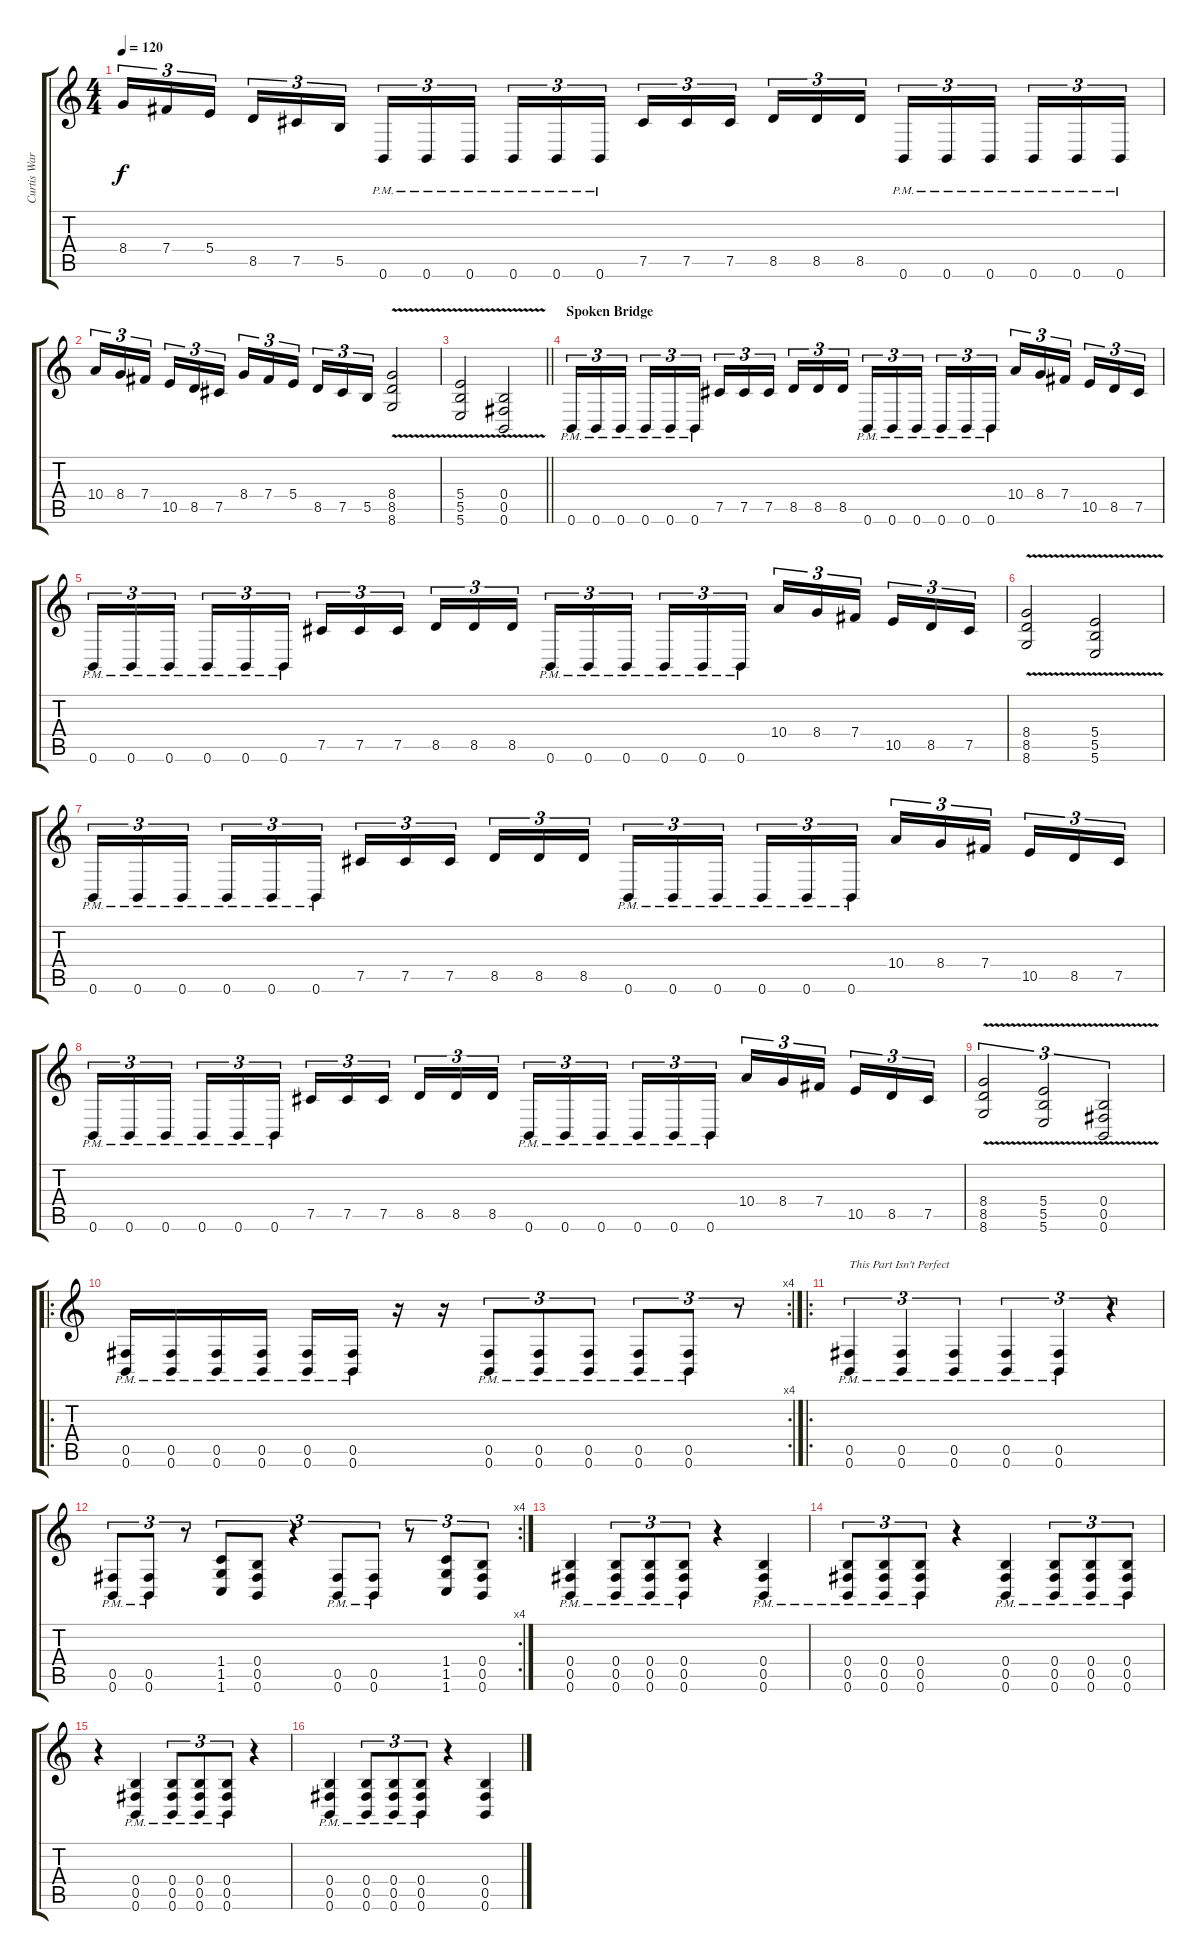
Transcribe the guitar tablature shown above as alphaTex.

\track ("Curtis Ward" "Curtis War") {instrument distortionguitar}
\staff {score tabs}
\tuning (Db4 Ab3 E3 B2 Gb2 B1) {hide}
\ts (4 4)
\tempo 120
\clef g2
\ks c
8.4.16{tu (3 2) dy f} 7.4.16{tu (3 2)} 5.4.16{tu (3 2) beam splitsecondary} 8.5.16{tu (3 2)} 7.5.16{tu (3 2)} 5.5.16{tu (3 2)} 0.6{pm}.16{tu (3 2)} 0.6{pm}.16{tu (3 2)} 0.6{pm}.16{tu (3 2) beam splitsecondary} 0.6{pm}.16{tu (3 2)} 0.6{pm}.16{tu (3 2)} 0.6{pm}.16{tu (3 2)} 7.5.16{tu (3 2)} 7.5.16{tu (3 2)} 7.5.16{tu (3 2) beam splitsecondary} 8.5.16{tu (3 2)} 8.5.16{tu (3 2)} 8.5.16{tu (3 2)} 0.6{pm}.16{tu (3 2)} 0.6{pm}.16{tu (3 2)} 0.6{pm}.16{tu (3 2) beam splitsecondary} 0.6{pm}.16{tu (3 2)} 0.6{pm}.16{tu (3 2)} 0.6{pm}.16{tu (3 2)} |
10.4.16{tu (3 2)} 8.4.16{tu (3 2)} 7.4.16{tu (3 2) beam splitsecondary} 10.5.16{tu (3 2)} 8.5.16{tu (3 2)} 7.5.16{tu (3 2)} 8.4.16{tu (3 2)} 7.4.16{tu (3 2)} 5.4.16{tu (3 2) beam splitsecondary} 8.5.16{tu (3 2)} 7.5.16{tu (3 2)} 5.5.16{tu (3 2)} (8.4 8.5{v} 8.6).2 |
\barLineRight lightlight
(5.4 5.5{v} 5.6).2 (0.4 0.5{v} 0.6).2 |
\section ("" "Spoken Bridge")
0.6{pm}.16{tu (3 2)} 0.6{pm}.16{tu (3 2)} 0.6{pm}.16{tu (3 2) beam splitsecondary} 0.6{pm}.16{tu (3 2)} 0.6{pm}.16{tu (3 2)} 0.6{pm}.16{tu (3 2)} 7.5.16{tu (3 2)} 7.5.16{tu (3 2)} 7.5.16{tu (3 2) beam splitsecondary} 8.5.16{tu (3 2)} 8.5.16{tu (3 2)} 8.5.16{tu (3 2)} 0.6{pm}.16{tu (3 2)} 0.6{pm}.16{tu (3 2)} 0.6{pm}.16{tu (3 2) beam splitsecondary} 0.6{pm}.16{tu (3 2)} 0.6{pm}.16{tu (3 2)} 0.6{pm}.16{tu (3 2)} 10.4.16{tu (3 2)} 8.4.16{tu (3 2)} 7.4.16{tu (3 2) beam splitsecondary} 10.5.16{tu (3 2)} 8.5.16{tu (3 2)} 7.5.16{tu (3 2)} |
0.6{pm}.16{tu (3 2)} 0.6{pm}.16{tu (3 2)} 0.6{pm}.16{tu (3 2) beam splitsecondary} 0.6{pm}.16{tu (3 2)} 0.6{pm}.16{tu (3 2)} 0.6{pm}.16{tu (3 2)} 7.5.16{tu (3 2)} 7.5.16{tu (3 2)} 7.5.16{tu (3 2) beam splitsecondary} 8.5.16{tu (3 2)} 8.5.16{tu (3 2)} 8.5.16{tu (3 2)} 0.6{pm}.16{tu (3 2)} 0.6{pm}.16{tu (3 2)} 0.6{pm}.16{tu (3 2) beam splitsecondary} 0.6{pm}.16{tu (3 2)} 0.6{pm}.16{tu (3 2)} 0.6{pm}.16{tu (3 2)} 10.4.16{tu (3 2)} 8.4.16{tu (3 2)} 7.4.16{tu (3 2) beam splitsecondary} 10.5.16{tu (3 2)} 8.5.16{tu (3 2)} 7.5.16{tu (3 2)} |
(8.4 8.5 8.6{v}).2 (5.4 5.5 5.6{v}).2 |
0.6{pm}.16{tu (3 2)} 0.6{pm}.16{tu (3 2)} 0.6{pm}.16{tu (3 2) beam splitsecondary} 0.6{pm}.16{tu (3 2)} 0.6{pm}.16{tu (3 2)} 0.6{pm}.16{tu (3 2)} 7.5.16{tu (3 2)} 7.5.16{tu (3 2)} 7.5.16{tu (3 2) beam splitsecondary} 8.5.16{tu (3 2)} 8.5.16{tu (3 2)} 8.5.16{tu (3 2)} 0.6{pm}.16{tu (3 2)} 0.6{pm}.16{tu (3 2)} 0.6{pm}.16{tu (3 2) beam splitsecondary} 0.6{pm}.16{tu (3 2)} 0.6{pm}.16{tu (3 2)} 0.6{pm}.16{tu (3 2)} 10.4.16{tu (3 2)} 8.4.16{tu (3 2)} 7.4.16{tu (3 2) beam splitsecondary} 10.5.16{tu (3 2)} 8.5.16{tu (3 2)} 7.5.16{tu (3 2)} |
0.6{pm}.16{tu (3 2)} 0.6{pm}.16{tu (3 2)} 0.6{pm}.16{tu (3 2) beam splitsecondary} 0.6{pm}.16{tu (3 2)} 0.6{pm}.16{tu (3 2)} 0.6{pm}.16{tu (3 2)} 7.5.16{tu (3 2)} 7.5.16{tu (3 2)} 7.5.16{tu (3 2) beam splitsecondary} 8.5.16{tu (3 2)} 8.5.16{tu (3 2)} 8.5.16{tu (3 2)} 0.6{pm}.16{tu (3 2)} 0.6{pm}.16{tu (3 2)} 0.6{pm}.16{tu (3 2) beam splitsecondary} 0.6{pm}.16{tu (3 2)} 0.6{pm}.16{tu (3 2)} 0.6{pm}.16{tu (3 2)} 10.4.16{tu (3 2)} 8.4.16{tu (3 2)} 7.4.16{tu (3 2) beam splitsecondary} 10.5.16{tu (3 2)} 8.5.16{tu (3 2)} 7.5.16{tu (3 2)} |
(8.4{v} 8.5 8.6).2{tu (3 2)} (5.4{v} 5.5 5.6).2{tu (3 2)} (0.4{v} 0.5 0.6).2{tu (3 2)} |
\ro
\rc 4
(0.5 0.6{pm}).16 (0.5 0.6{pm}).16 (0.5 0.6{pm}).16 (0.5 0.6{pm}).16 (0.5 0.6{pm}).16 (0.5 0.6{pm}).16 r.16 r.16 (0.5 0.6{pm}).8{tu (3 2)} (0.5 0.6{pm}).8{tu (3 2)} (0.5 0.6{pm}).8{tu (3 2)} (0.5 0.6{pm}).8{tu (3 2)} (0.5 0.6{pm}).8{tu (3 2)} r.8{tu (3 2)} |
\ro
(0.5 0.6{pm}).4{tu (3 2) txt "This Part Isn't Perfect"} (0.5 0.6{pm}).4{tu (3 2)} (0.5 0.6{pm}).4{tu (3 2)} (0.5 0.6{pm}).4{tu (3 2)} (0.5 0.6{pm}).4{tu (3 2)} r.4{tu (3 2)} |
\rc 4
(0.5{pm} 0.6{pm}).8{tu (3 2)} (0.5{pm} 0.6{pm}).8{tu (3 2)} r.8{tu (3 2)} (1.4 1.5 1.6).8{tu (3 2)} (0.4 0.5 0.6).8{tu (3 2)} r.4{tu (3 2)} (0.5{pm} 0.6{pm}).8{tu (3 2)} (0.5{pm} 0.6{pm}).8{tu (3 2)} r.8{tu (3 2)} (1.4 1.5 1.6).8{tu (3 2)} (0.4 0.5 0.6).8{tu (3 2)} |
(0.4{pm} 0.5{pm} 0.6{pm}).4 (0.4{pm} 0.5{pm} 0.6{pm}).8{tu (3 2)} (0.4{pm} 0.5{pm} 0.6{pm}).8{tu (3 2)} (0.4{pm} 0.5{pm} 0.6{pm}).8{tu (3 2)} r.4 (0.4{pm} 0.5{pm} 0.6{pm}).4 |
(0.4{pm} 0.5{pm} 0.6{pm}).8{tu (3 2)} (0.4{pm} 0.5{pm} 0.6{pm}).8{tu (3 2)} (0.4{pm} 0.5{pm} 0.6{pm}).8{tu (3 2)} r.4 (0.4{pm} 0.5{pm} 0.6{pm}).4 (0.4{pm} 0.5{pm} 0.6{pm}).8{tu (3 2)} (0.4{pm} 0.5{pm} 0.6{pm}).8{tu (3 2)} (0.4{pm} 0.5{pm} 0.6{pm}).8{tu (3 2)} |
r.4 (0.4{pm} 0.5{pm} 0.6{pm}).4 (0.4{pm} 0.5{pm} 0.6{pm}).8{tu (3 2)} (0.4{pm} 0.5{pm} 0.6{pm}).8{tu (3 2)} (0.4{pm} 0.5{pm} 0.6{pm}).8{tu (3 2)} r.4 |
(0.4{pm} 0.5{pm} 0.6{pm}).4 (0.4{pm} 0.5{pm} 0.6{pm}).8{tu (3 2)} (0.4{pm} 0.5{pm} 0.6{pm}).8{tu (3 2)} (0.4{pm} 0.5{pm} 0.6{pm}).8{tu (3 2)} r.4 (0.4 0.5 0.6).4
